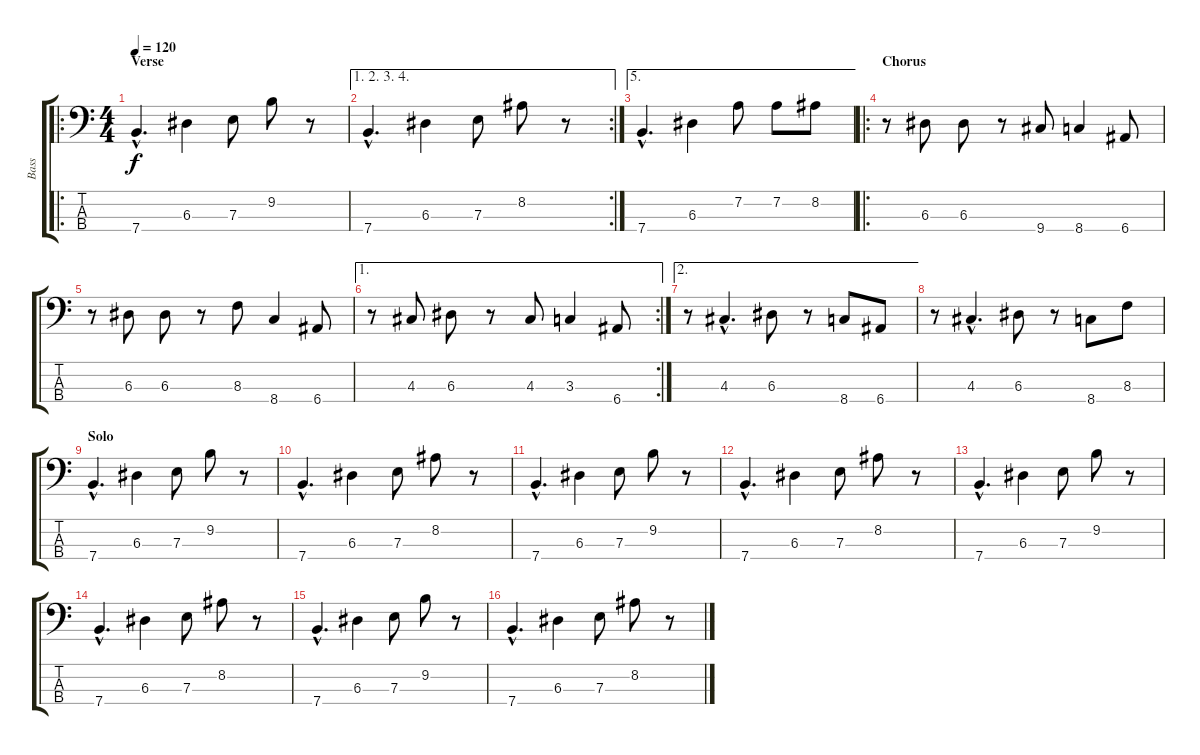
\track ("Bass" "Bass") {instrument electricbassfinger}
\staff {score tabs}
\tuning (G2 D2 A1 E1) {hide}
\ro
\ts (4 4)
\section ("" "Verse")
\tempo 120
\clef f4
\ks c
7.4{hac}.4{d dy f} 6.3.4 7.3.8 9.2.8 r.8 |
\ae (1 2 3 4)
\rc 2
7.4{hac}.4{d} 6.3.4 7.3.8 8.2.8 r.8 |
\ae 5
7.4{hac}.4{d} 6.3.4 7.2.8 7.2.8 8.2.8 |
\ro
\section ("" "Chorus")
r.8 6.3.8 6.3.8 r.8 9.4.8 8.4.4 6.4.8 |
r.8 6.3.8 6.3.8 r.8 8.3.8 8.4.4 6.4.8 |
\ae 1
\rc 2
r.8 4.3.8 6.3.8 r.8 4.3.8 3.3.4 6.4.8 |
\ae 2
r.8 4.3{hac}.4{d} 6.3.8 r.8 8.4.8 6.4.8 |
r.8 4.3{hac}.4{d} 6.3.8 r.8 8.4.8 8.3.8 |
\section ("" "Solo")
7.4{hac}.4{d} 6.3.4 7.3.8 9.2.8 r.8 |
7.4{hac}.4{d} 6.3.4 7.3.8 8.2.8 r.8 |
7.4{hac}.4{d} 6.3.4 7.3.8 9.2.8 r.8 |
7.4{hac}.4{d} 6.3.4 7.3.8 8.2.8 r.8 |
7.4{hac}.4{d} 6.3.4 7.3.8 9.2.8 r.8 |
7.4{hac}.4{d} 6.3.4 7.3.8 8.2.8 r.8 |
7.4{hac}.4{d} 6.3.4 7.3.8 9.2.8 r.8 |
7.4{hac}.4{d} 6.3.4 7.3.8 8.2.8 r.8
